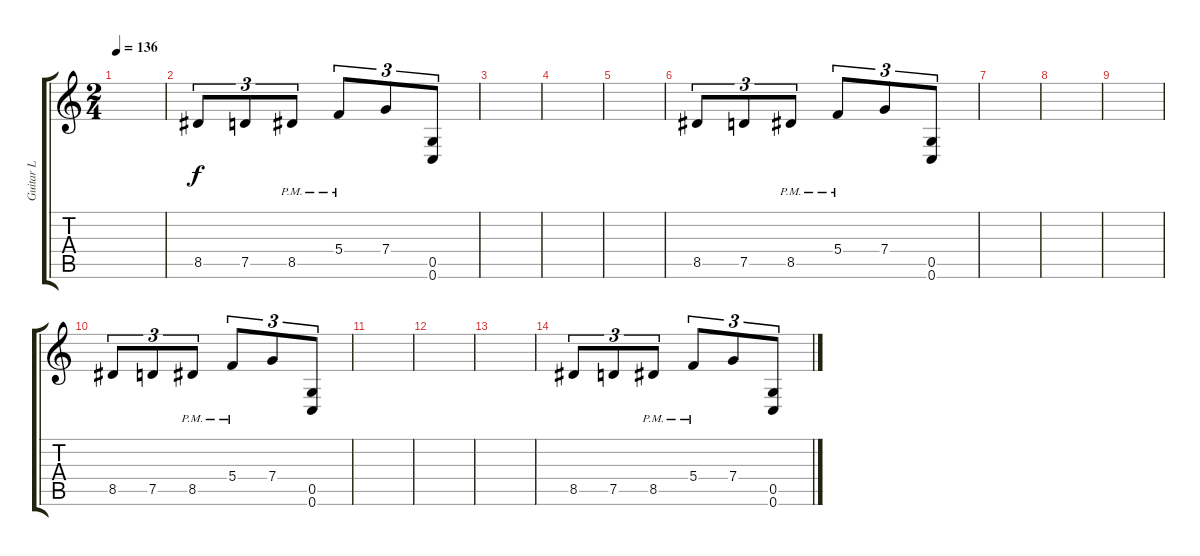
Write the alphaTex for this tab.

\track ("Guitar L" "Guitar L") {instrument distortionguitar}
\staff {score tabs}
\tuning (D4 A3 F3 C3 G2 C2) {hide}
\ts (2 4)
\tempo 136
\clef g2
\ks c
|
8.5.8{tu (3 2)} 7.5.8{tu (3 2)} 8.5{pm}.8{tu (3 2)} 5.4{pm}.8{tu (3 2)} 7.4.8{tu (3 2)} (0.5 0.6).8{tu (3 2)} |
|
|
|
8.5.8{tu (3 2)} 7.5.8{tu (3 2)} 8.5{pm}.8{tu (3 2)} 5.4{pm}.8{tu (3 2)} 7.4.8{tu (3 2)} (0.5 0.6).8{tu (3 2)} |
|
|
|
8.5.8{tu (3 2)} 7.5.8{tu (3 2)} 8.5{pm}.8{tu (3 2)} 5.4{pm}.8{tu (3 2)} 7.4.8{tu (3 2)} (0.5 0.6).8{tu (3 2)} |
|
|
|
8.5.8{tu (3 2)} 7.5.8{tu (3 2)} 8.5{pm}.8{tu (3 2)} 5.4{pm}.8{tu (3 2)} 7.4.8{tu (3 2)} (0.5 0.6).8{tu (3 2)}
